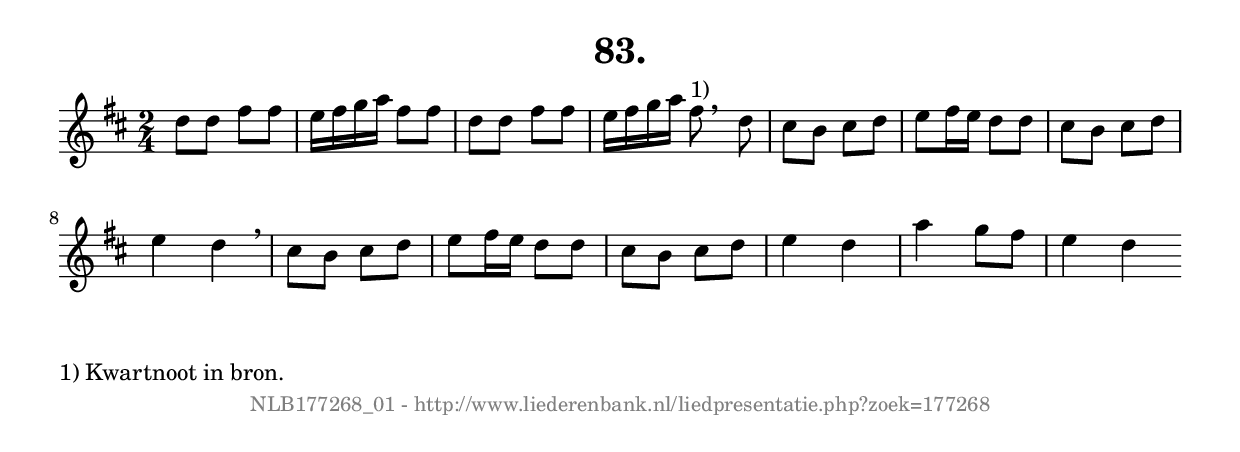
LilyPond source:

%
% produced by wce2krn 1.64 (7 June 2014)
%
\version"2.16"
#(append! paper-alist '(("long" . (cons (* 210 mm) (* 2000 mm)))))
#(set-default-paper-size "long")
sb = {\breathe}
mBreak = {\breathe }
bBreak = {\breathe }
x = {\once\override NoteHead #'style = #'cross }
gl=\glissando
itime={\override Staff.TimeSignature #'stencil = ##f }
ficta = {\once\set suggestAccidentals = ##t}
fine = {\once\override Score.RehearsalMark #'self-alignment-X = #1 \mark \markup {\italic{Fine}}}
dc = {\once\override Score.RehearsalMark #'self-alignment-X = #1 \mark \markup {\italic{D.C.}}}
dcf = {\once\override Score.RehearsalMark #'self-alignment-X = #1 \mark \markup {\italic{D.C. al Fine}}}
dcc = {\once\override Score.RehearsalMark #'self-alignment-X = #1 \mark \markup {\italic{D.C. al Coda}}}
ds = {\once\override Score.RehearsalMark #'self-alignment-X = #1 \mark \markup {\italic{D.S.}}}
dsf = {\once\override Score.RehearsalMark #'self-alignment-X = #1 \mark \markup {\italic{D.S. al Fine}}}
dsc = {\once\override Score.RehearsalMark #'self-alignment-X = #1 \mark \markup {\italic{D.S. al Coda}}}
pv = {\set Score.repeatCommands = #'((volta "1"))}
sv = {\set Score.repeatCommands = #'((volta "2"))}
tv = {\set Score.repeatCommands = #'((volta "3"))}
qv = {\set Score.repeatCommands = #'((volta "4"))}
xv = {\set Score.repeatCommands = #'((volta #f))}
\header{ tagline = ""
title = "83."
}
\score {{
\key d \major
\relative g'
{
\set melismaBusyProperties = #'()
\time 2/4
\tempo 4=120
\override Score.MetronomeMark #'transparent = ##t
\override Score.RehearsalMark #'break-visibility = #(vector #t #t #f)
d'8 d fis fis e16 fis g a fis8 fis d d fis fis e16 fis g a fis8^"1)" \bar ":|:" \bBreak
d8 cis b cis d e fis16 e d8 d cis b cis d e4 d \sb cis8 b cis d e fis16 e d8 d cis b cis d e4 d a' g8 fis e4 d \bar ":|"
 }}
 \midi { }
 \layout {
            indent = 0.0\cm
}
}
\markup { \wordwrap-string #" 
1) Kwartnoot in bron.
"}
\markup { \vspace #0 } \markup { \with-color #grey \fill-line { \center-column { \smaller "NLB177268_01 - http://www.liederenbank.nl/liedpresentatie.php?zoek=177268" } } }
